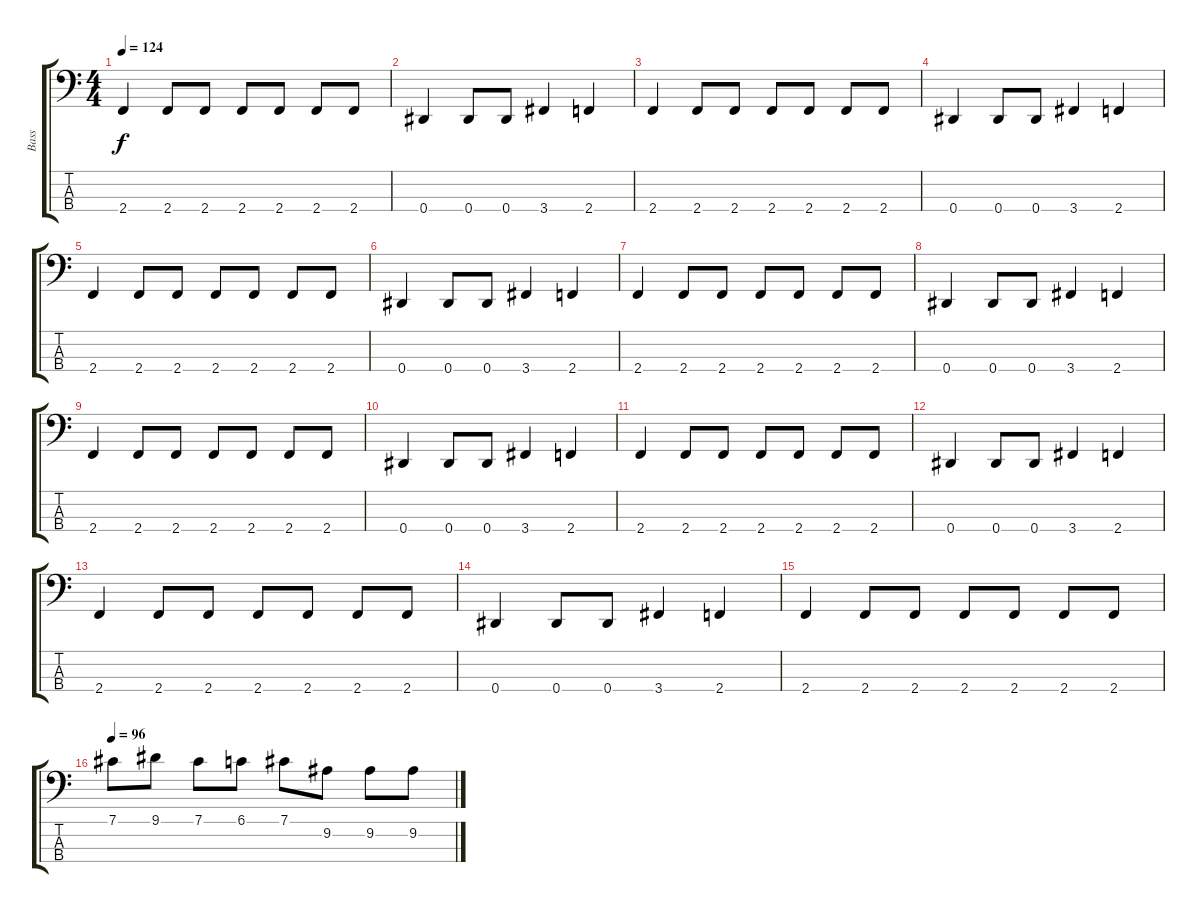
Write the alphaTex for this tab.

\track ("Bass" "Bass") {instrument electricbasspick}
\staff {score tabs}
\tuning (Gb2 Db2 Ab1 Eb1) {hide}
\ts (4 4)
\tempo 124
\clef f4
\ks c
2.4.4{dy f} 2.4.8 2.4.8 2.4.8 2.4.8 2.4.8 2.4.8 |
0.4.4 0.4.8 0.4.8 3.4.4 2.4.4 |
2.4.4 2.4.8 2.4.8 2.4.8 2.4.8 2.4.8 2.4.8 |
0.4.4 0.4.8 0.4.8 3.4.4 2.4.4 |
2.4.4 2.4.8 2.4.8 2.4.8 2.4.8 2.4.8 2.4.8 |
0.4.4 0.4.8 0.4.8 3.4.4 2.4.4 |
2.4.4 2.4.8 2.4.8 2.4.8 2.4.8 2.4.8 2.4.8 |
0.4.4 0.4.8 0.4.8 3.4.4 2.4.4 |
2.4.4 2.4.8 2.4.8 2.4.8 2.4.8 2.4.8 2.4.8 |
0.4.4 0.4.8 0.4.8 3.4.4 2.4.4 |
2.4.4 2.4.8 2.4.8 2.4.8 2.4.8 2.4.8 2.4.8 |
0.4.4 0.4.8 0.4.8 3.4.4 2.4.4 |
2.4.4 2.4.8 2.4.8 2.4.8 2.4.8 2.4.8 2.4.8 |
0.4.4 0.4.8 0.4.8 3.4.4 2.4.4 |
2.4.4 2.4.8 2.4.8 2.4.8 2.4.8 2.4.8 2.4.8 |
\tempo 96
7.1.8 9.1.8 7.1.8 6.1.8 7.1.8 9.2.8 9.2.8 9.2.8
